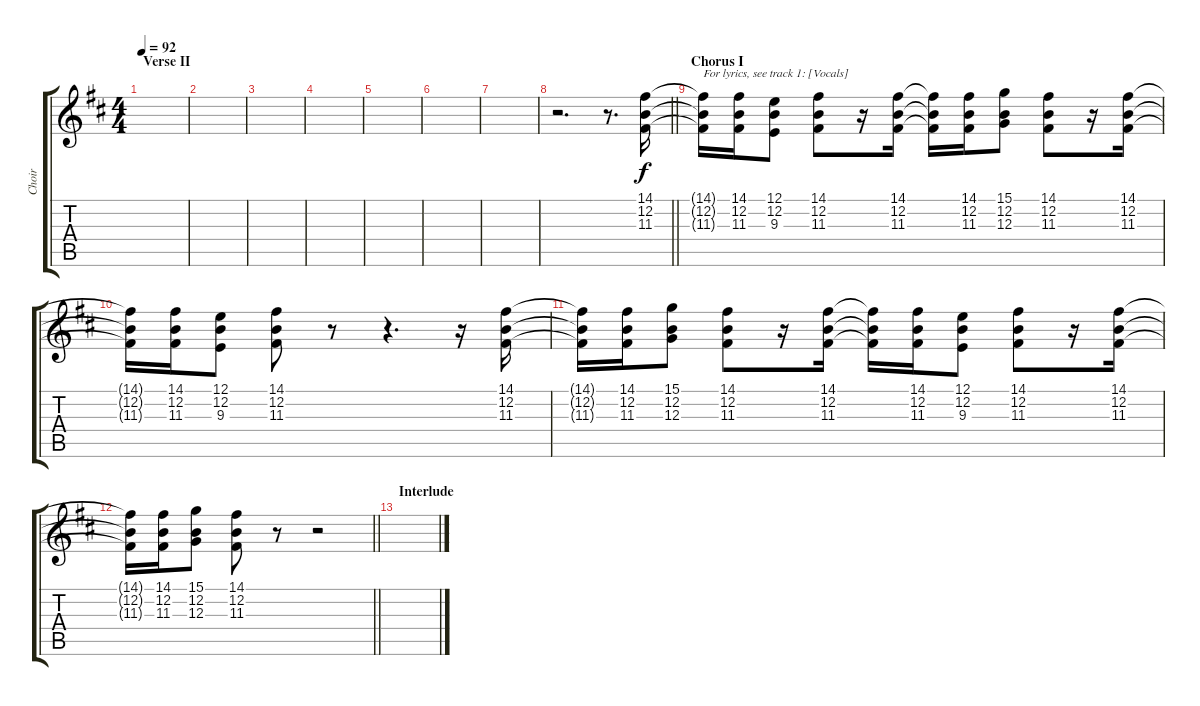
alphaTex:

\track ("Choir" "Choir") {instrument choiraahs}
\staff {score tabs}
\tuning (E4 B3 G3 D3 A2 E2) {hide}
\ts (4 4)
\section ("" "Verse II")
\tempo 92
\clef g2
\ks bminor
|
|
|
|
|
|
|
\barLineRight lightlight
r.2{d} r.8{d} (14.1 12.2 11.3).16 |
\section ("" "Chorus I")
(14.1{t} 12.2{t} 11.3{t}).16{txt "For lyrics, see track 1: [Vocals]"} (14.1 12.2 11.3).16 (12.1 12.2 9.3).8 (14.1 12.2 11.3).8 r.16 (14.1 12.2 11.3).16 (14.1{t} 12.2{t} 11.3{t}).16 (14.1 12.2 11.3).16 (15.1 12.2 12.3).8 (14.1 12.2 11.3).8 r.16 (14.1 12.2 11.3).16 |
(14.1{t} 12.2{t} 11.3{t}).16 (14.1 12.2 11.3).16 (12.1 12.2 9.3).8 (14.1 12.2 11.3).8 r.8 r.4{d} r.16 (14.1 12.2 11.3).16 |
(14.1{t} 12.2{t} 11.3{t}).16 (14.1 12.2 11.3).16 (15.1 12.2 12.3).8 (14.1 12.2 11.3).8 r.16 (14.1 12.2 11.3).16 (14.1{t} 12.2{t} 11.3{t}).16 (14.1 12.2 11.3).16 (12.1 12.2 9.3).8 (14.1 12.2 11.3).8 r.16 (14.1 12.2 11.3).16 |
\barLineRight lightlight
(14.1{t} 12.2{t} 11.3{t}).16 (14.1 12.2 11.3).16 (15.1 12.2 12.3).8 (14.1 12.2 11.3).8 r.8 r.2 |
\section ("" "Interlude")
